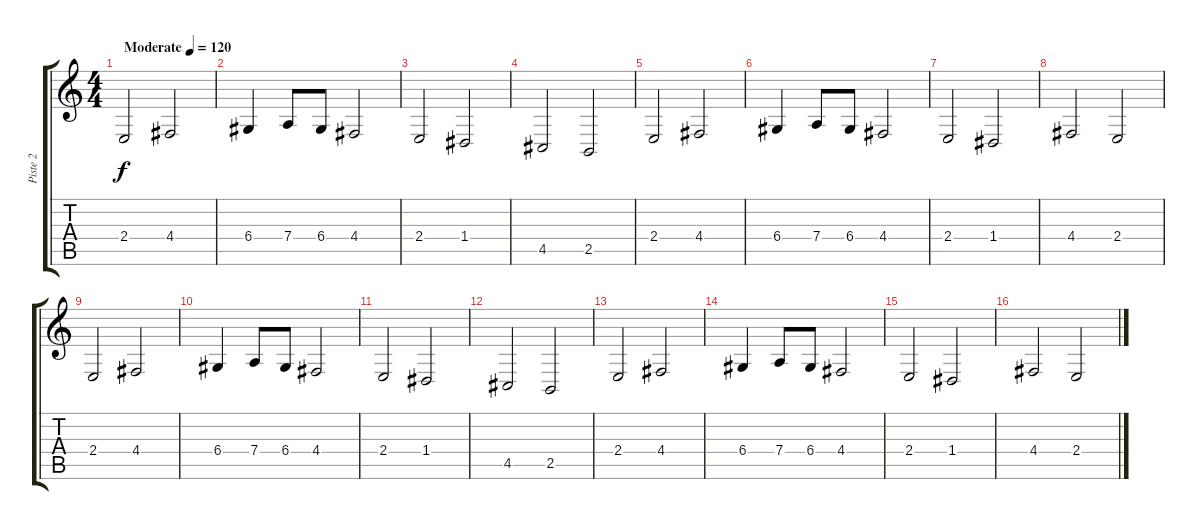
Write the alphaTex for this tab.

\track ("Piste 2" "Piste 2") {instrument pad5bowed}
\staff {score tabs}
\tuning (E4 B3 G3 D3 A2 E2) {hide}
\ts (4 4)
\tempo (120 "Moderate")
\clef g2
\ks c
2.4.2{dy f instrument pad5bowed} 4.4.2 |
6.4.4 7.4.8 6.4.8 4.4.2 |
2.4.2 1.4.2 |
4.5.2 2.5.2 |
2.4.2 4.4.2 |
6.4.4 7.4.8 6.4.8 4.4.2 |
2.4.2 1.4.2 |
4.4.2 2.4.2 |
2.4.2 4.4.2 |
6.4.4 7.4.8 6.4.8 4.4.2 |
2.4.2 1.4.2 |
4.5.2 2.5.2 |
2.4.2 4.4.2 |
6.4.4 7.4.8 6.4.8 4.4.2 |
2.4.2 1.4.2 |
4.4.2 2.4.2
